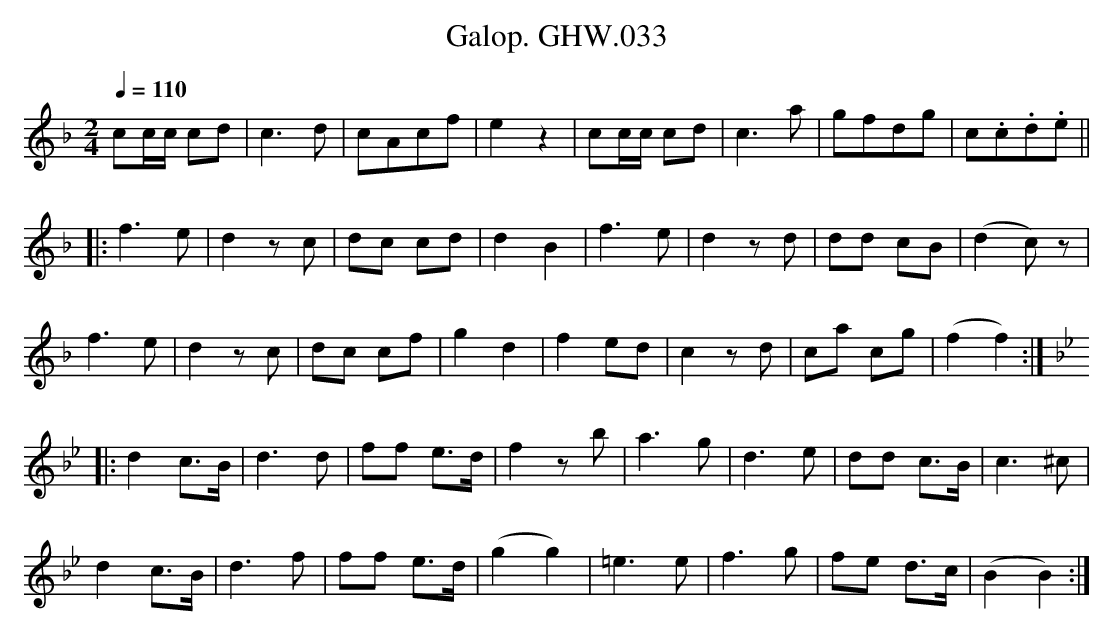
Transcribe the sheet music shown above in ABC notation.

X:1
T:Galop. GHW.033
M:2/4
L:1/8
Q:1/4=110
K:F
cc/c/ cd|c3 d|cAcf|e2 z2|cc/c/ cd|c3 a|gfdg|c.c.d.e||
|:f3e|d2 zc|dc cd|d2 B2|f3e|d2 z d|dd cB|(d2c) z|
f3e|d2 zc|dc cf|g2 d2|f2ed|c2 zd|ca cg|(f2f2):|
K:Bb
|:d2c>B|d3 d|ff e>d|f2 zb|a3 g|d3 e|dd c>B|c3 ^c|
d2 c>B|d3 f| ff e>d|(g2g2)|=e3 e|f3 g|fe d>c|(B2B2):|
